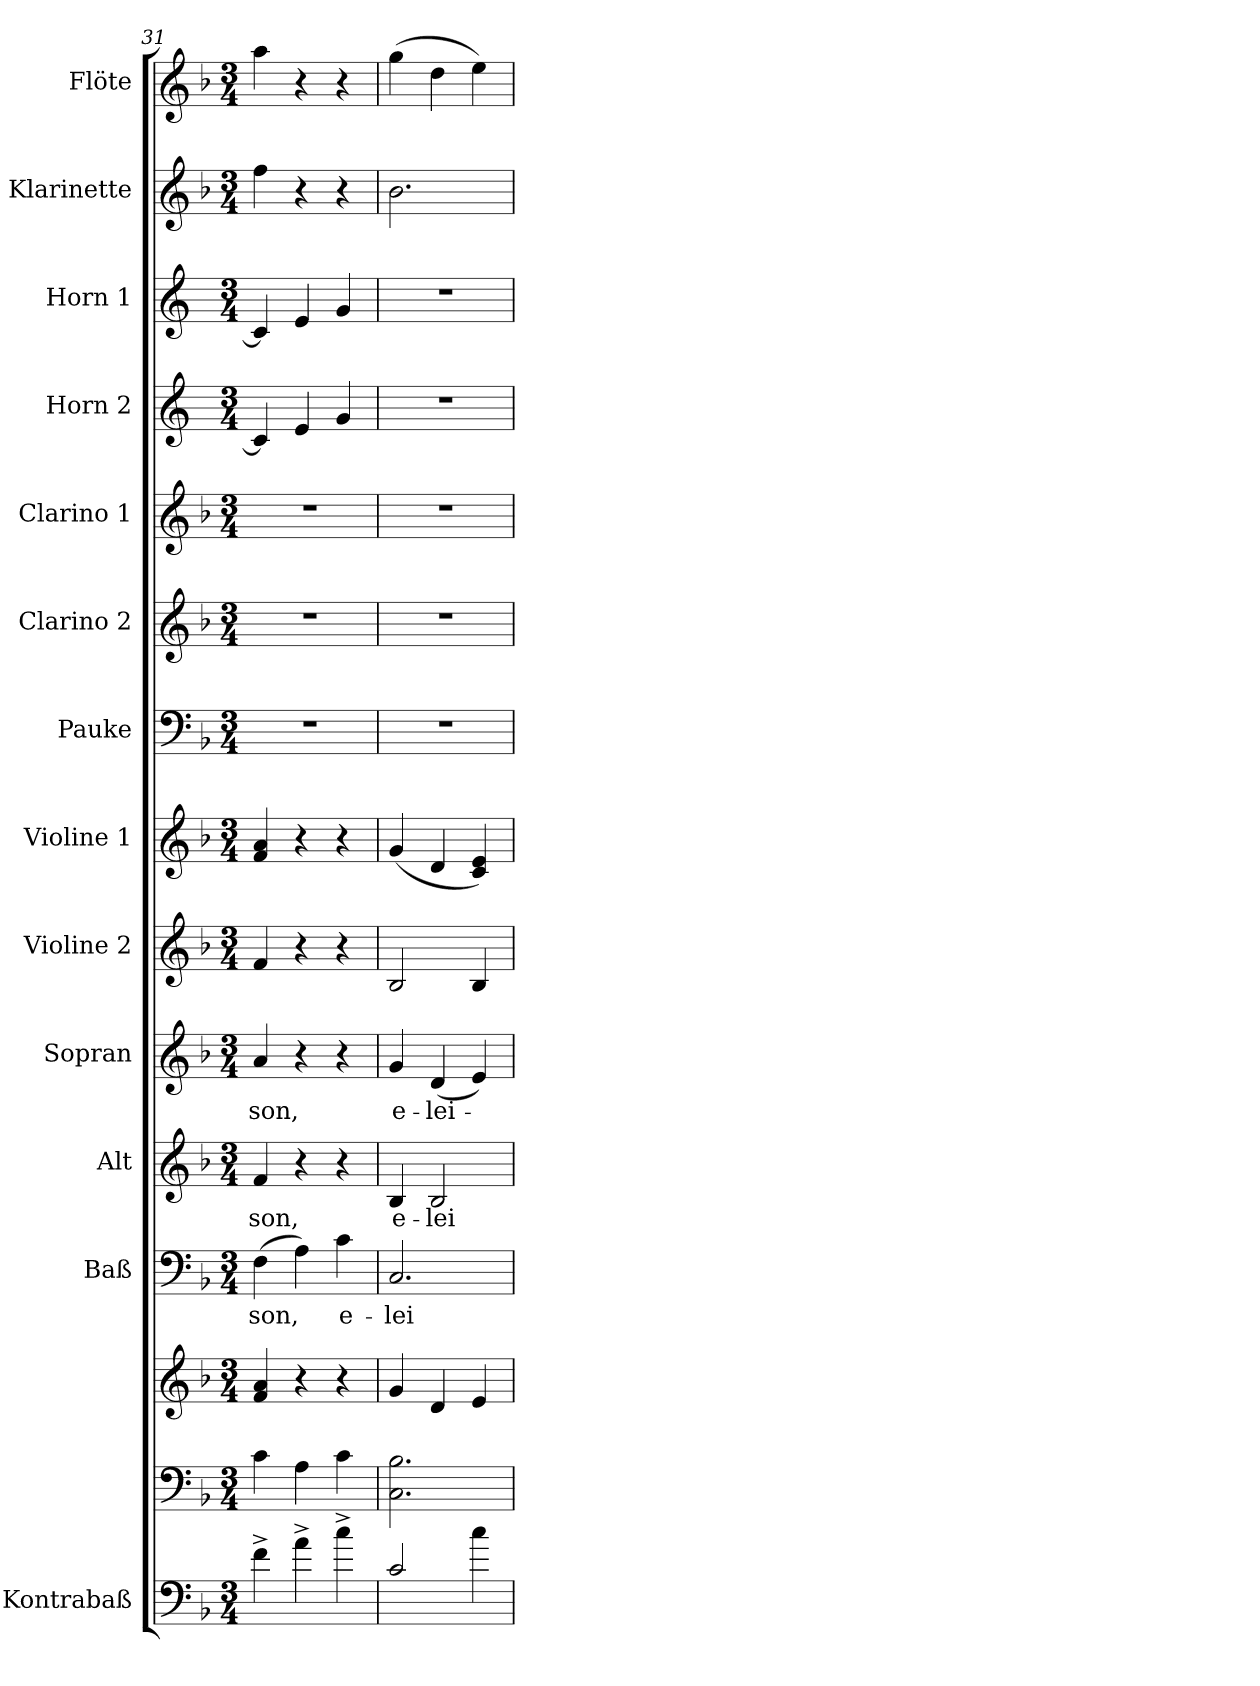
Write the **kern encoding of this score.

**kern	**kern	**kern	**kern	**text	**kern	**text	**kern	**text	**kern	**kern	**kern	**kern	**kern	**kern	**kern	**kern	**kern
*part14	*part13	*part13	*part12	*part12	*part11	*part11	*part10	*part10	*part9	*part8	*part7	*part6	*part5	*part4	*part3	*part2	*part1
*staff15	*staff14	*staff13	*staff12	*staff12	*staff11	*staff11	*staff10	*staff10	*staff9	*staff8	*staff7	*staff6	*staff5	*staff4	*staff3	*staff2	*staff1
*I"Kontrabaß	*	*	*I"Baß	*	*I"Alt	*	*I"Sopran	*	*I"Violine 2	*I"Violine 1	*I"Pauke	*I"Clarino 2	*I"Clarino 1	*I"Horn 2	*I"Horn 1	*I"Klarinette	*I"Flöte
*I'Kb	*	*	*I'Baß	*	*I'Alt	*	*I'Sop	*	*I'Vln. 2	*I'Vln. 1	*I'Pk.	*	*	*I'Hrn. 2	*I'Hrn. 1	*	*I'Fl.
*clefF4	*clefF4	*clefG2	*clefF4	*	*clefG2	*	*clefG2	*	*clefG2	*clefG2	*clefF4	*clefG2	*clefG2	*clefG2	*clefG2	*clefG2	*clefG2
*ITrd7c12	*	*	*	*	*	*	*	*	*	*	*	*ITrd7c12	*ITrd7c12	*ITrd4c7	*ITrd4c7	*	*
*k[b-]	*k[b-]	*k[b-]	*k[b-]	*	*k[b-]	*	*k[b-]	*	*k[b-]	*k[b-]	*k[b-]	*k[b-]	*k[b-]	*k[b-]	*k[b-]	*k[b-]	*k[b-]
*F:	*F:	*F:	*F:	*	*F:	*	*F:	*	*F:	*F:	*F:	*F:	*F:	*F:	*F:	*F:	*F:
*M3/4	*M3/4	*M3/4	*M3/4	*	*M3/4	*	*M3/4	*	*M3/4	*M3/4	*M3/4	*M3/4	*M3/4	*M3/4	*M3/4	*M3/4	*M3/4
=31	=31	=31	=31	=31	=31	=31	=31	=31	=31	=31	=31	=31	=31	=31	=31	=31	=31
!	!	!	!	!LO:LY:b	!	!LO:LY:b	!	!LO:LY:b	!	!	!	!	!	!	!	!	!
4F^>\	4c\	4f/ 4a/	(>4F\	-son,	4f/	-son,	4a/	-son,	4f/	4f/ 4a/	2.r	2.r	2.r	4F/]	4F/]	4ff\	4aa\
4A^>\	4A\	4r	4A\)	.	4r	.	4r	.	4r	4r	.	.	.	4A/	4A/	4r	4r
!	!	!	!	!LO:LY:b	!	!	!	!	!	!	!	!	!	!	!	!	!
4c^>\	4c\	4r	4c\	e-	4r	.	4r	.	4r	4r	.	.	.	4c/	4c/	4r	4r
=32	=32	=32	=32	=32	=32	=32	=32	=32	=32	=32	=32	=32	=32	=32	=32	=32	=32
!	!	!	!	!LO:LY:b	!	!LO:LY:b	!	!LO:LY:b	!	!	!	!	!	!	!	!	!
2C/	2.C\ 2.B-\	4g/	2.C/	-lei-	4B-/	e-	4g/	e-	2B-/	(<4g/	2.r	2.r	2.r	2.r	2.r	2.b-\	(>4gg\
!	!	!	!	!	!	!LO:LY:b	!	!LO:LY:b	!	!	!	!	!	!	!	!	!
.	.	4d/	.	.	2B-/	-lei-	(<4d/	-lei-	.	4d/	.	.	.	.	.	.	4dd\
4c\	.	4e/	.	.	.	.	4e/)	.	4B-/	4c/ 4e/)	.	.	.	.	.	.	4ee\)
=	=	=	=	=	=	=	=	=	=	=	=	=	=	=	=	=	=
*-	*-	*-	*-	*-	*-	*-	*-	*-	*-	*-	*-	*-	*-	*-	*-	*-	*-
